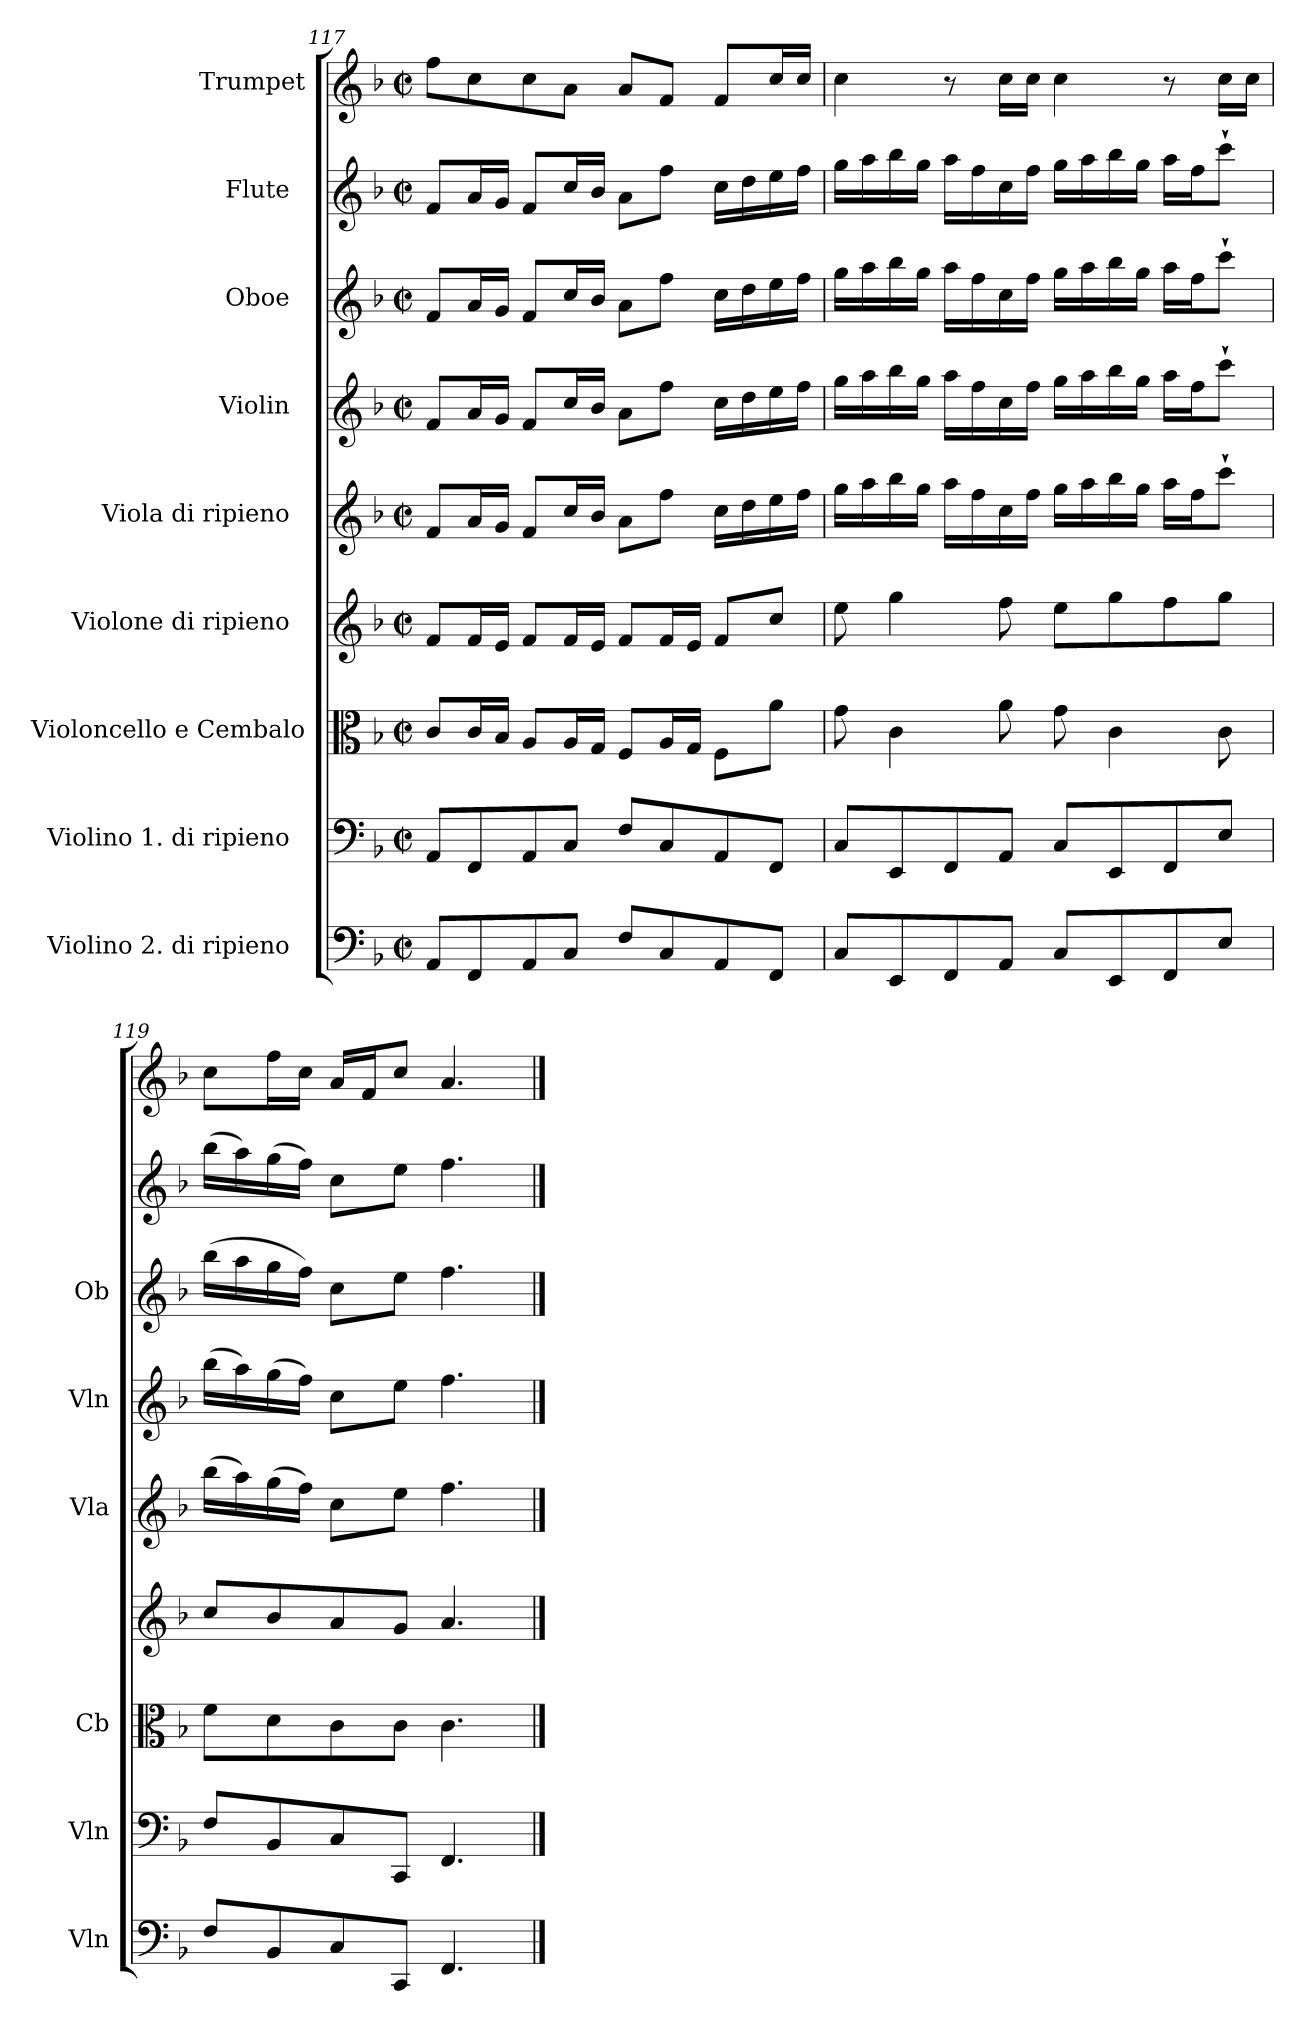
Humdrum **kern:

**kern	**kern	**kern	**kern	**kern	**kern	**kern	**kern	**kern
*part9	*part8	*part7	*part6	*part5	*part4	*part3	*part2	*part1
*staff9	*staff8	*staff7	*staff6	*staff5	*staff4	*staff3	*staff2	*staff1
*I"Violino 2.  di ripieno  	*I"Violino 1.  di ripieno  	*I"Violoncello  e Cembalo	*I"Violone  di ripieno  	*I"Viola  di ripieno    	*I"Violin              	*I"Oboe                	*I"Flute               	*I"Trumpet
*I'Vln	*I'Vln	*I'Cb	*	*I'Vla	*I'Vln	*I'Ob	*	*
*clefF4	*clefF4	*clefC3	*clefG2	*clefG2	*clefG2	*clefG2	*clefG2	*clefG2
*ITrd7c12	*	*	*	*	*	*	*	*
*k[b-]	*k[b-]	*k[b-]	*k[b-]	*k[b-]	*k[b-]	*k[b-]	*k[b-]	*k[b-]
*F:	*F:	*F:	*F:	*F:	*F:	*F:	*F:	*F:
*M2/2	*M2/2	*M2/2	*M2/2	*M2/2	*M2/2	*M2/2	*M2/2	*M2/2
*met(c|)	*met(c|)	*met(c|)	*met(c|)	*met(c|)	*met(c|)	*met(c|)	*met(c|)	*met(c|)
=117	=117	=117	=117	=117	=117	=117	=117	=117
8AAA/L	8AA/L	8c/L	8f/L	8f/L	8f/L	8f/L	8f/L	8ff\L
8FFF/	8FF/	16c/L	16f/L	16a/L	16a/L	16a/L	16a/L	8cc\
.	.	16B-/JJ	16e/JJ	16g/JJ	16g/JJ	16g/JJ	16g/JJ	.
8AAA/	8AA/	8A/L	8f/L	8f/L	8f/L	8f/L	8f/L	8cc\
8CC/J	8C/J	16A/L	16f/L	16cc/L	16cc/L	16cc/L	16cc/L	8a\J
.	.	16G/JJ	16e/JJ	16b-/JJ	16b-/JJ	16b-/JJ	16b-/JJ	.
8FF/L	8F/L	8F/L	8f/L	8a\L	8a\L	8a\L	8a\L	8a/L
8CC/	8C/	16A/L	16f/L	8ff\J	8ff\J	8ff\J	8ff\J	8f/J
.	.	16G/JJ	16e/JJ	.	.	.	.	.
8AAA/	8AA/	8F\L	8f/L	16cc\LL	16cc\LL	16cc\LL	16cc\LL	8f/L
.	.	.	.	16dd\	16dd\	16dd\	16dd\	.
8FFF/J	8FF/J	8a\J	8cc/J	16ee\	16ee\	16ee\	16ee\	16cc/L
.	.	.	.	16ff\JJ	16ff\JJ	16ff\JJ	16ff\JJ	16cc/JJ
=118	=118	=118	=118	=118	=118	=118	=118	=118
8CC/L	8C/L	8g\	8ee\	16gg\LL	16gg\LL	16gg\LL	16gg\LL	4cc\
.	.	.	.	16aa\	16aa\	16aa\	16aa\	.
8EEE/	8EE/	4c\	4gg\	16bb-\	16bb-\	16bb-\	16bb-\	.
.	.	.	.	16gg\JJ	16gg\JJ	16gg\JJ	16gg\JJ	.
8FFF/	8FF/	.	.	16aa\LL	16aa\LL	16aa\LL	16aa\LL	8r
.	.	.	.	16ff\	16ff\	16ff\	16ff\	.
8AAA/J	8AA/J	8a\	8ff\	16cc\	16cc\	16cc\	16cc\	16cc\LL
.	.	.	.	16ff\JJ	16ff\JJ	16ff\JJ	16ff\JJ	16cc\JJ
8CC/L	8C/L	8g\	8ee\L	16gg\LL	16gg\LL	16gg\LL	16gg\LL	4cc\
.	.	.	.	16aa\	16aa\	16aa\	16aa\	.
8EEE/	8EE/	4c\	8gg\	16bb-\	16bb-\	16bb-\	16bb-\	.
.	.	.	.	16gg\JJ	16gg\JJ	16gg\JJ	16gg\JJ	.
8FFF/	8FF/	.	8ff\	16aa\LL	16aa\LL	16aa\LL	16aa\LL	8r
.	.	.	.	16ff\J	16ff\J	16ff\J	16ff\J	.
8EE/J	8E/J	8c\	8gg\J	8ccc`\J	8ccc`\J	8ccc`\J	8ccc`\J	16cc\LL
.	.	.	.	.	.	.	.	16cc\JJ
=119	=119	=119	=119	=119	=119	=119	=119	=119
8FF/L	8F/L	8f\L	8cc/L	(16bb-\LL	(16bb-\LL	(16bb-\LL	(16bb-\LL	8cc\L
.	.	.	.	16aa\)	16aa\)	16aa\	16aa\)	.
8BBB-/	8BB-/	8d\	8b-/	(16gg\	(16gg\	16gg\	(16gg\	16ff\L
.	.	.	.	16ff\JJ)	16ff\JJ)	16ff\JJ)	16ff\JJ)	16cc\JJ
8CC/	8C/	8c\	8a/	8cc\L	8cc\L	8cc\L	8cc\L	16a/LL
.	.	.	.	.	.	.	.	16f/J
8CCC/J	8CC/J	8c\J	8g/J	8ee\J	8ee\J	8ee\J	8ee\J	8cc/J
4.FFF/	4.FF/	4.c\	4.a/	4.ff\	4.ff\	4.ff\	4.ff\	4.a/
==	==	==	==	==	==	==	==	==
*-	*-	*-	*-	*-	*-	*-	*-	*-
